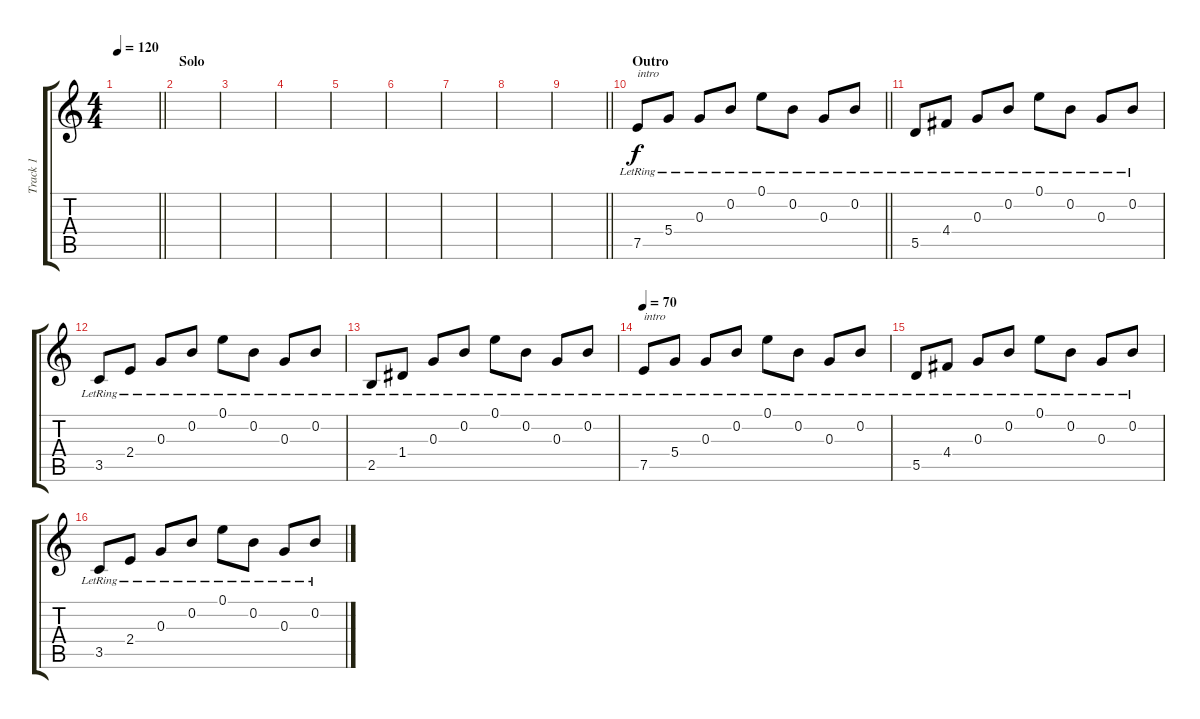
\track ("Track 1" "Track 1") {instrument acousticguitarsteel}
\staff {score tabs}
\tuning (E4 B3 G3 D3 A2 E2) {hide}
\ts (4 4)
\tempo 120
\clef g2
\barLineRight lightlight
\ks c
|
\section ("" "Solo")
|
|
|
|
|
|
|
\barLineRight lightlight
|
\section ("" "Outro")
\barLineRight lightlight
7.5{lr}.8{txt "intro"} 5.4{lr}.8 0.3{lr}.8 0.2{lr}.8 0.1{lr}.8 0.2{lr}.8 0.3{lr}.8 0.2{lr}.8 |
5.5{lr}.8 4.4{lr}.8 0.3{lr}.8 0.2{lr}.8 0.1{lr}.8 0.2{lr}.8 0.3{lr}.8 0.2{lr}.8 |
3.5{lr}.8 2.4{lr}.8 0.3{lr}.8 0.2{lr}.8 0.1{lr}.8 0.2{lr}.8 0.3{lr}.8 0.2{lr}.8 |
2.5{lr}.8 1.4{lr}.8 0.3{lr}.8 0.2{lr}.8 0.1{lr}.8 0.2{lr}.8 0.3{lr}.8 0.2{lr}.8 |
\tempo 70
7.5{lr}.8{txt "intro"} 5.4{lr}.8 0.3{lr}.8 0.2{lr}.8 0.1{lr}.8 0.2{lr}.8 0.3{lr}.8 0.2{lr}.8 |
5.5{lr}.8 4.4{lr}.8 0.3{lr}.8 0.2{lr}.8 0.1{lr}.8 0.2{lr}.8 0.3{lr}.8 0.2{lr}.8 |
3.5{lr}.8 2.4{lr}.8 0.3{lr}.8 0.2{lr}.8 0.1{lr}.8 0.2{lr}.8 0.3{lr}.8 0.2{lr}.8
